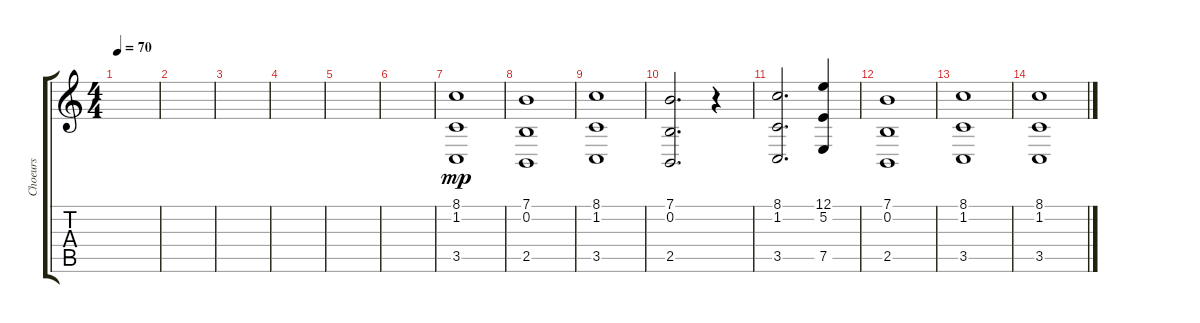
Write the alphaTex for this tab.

\track ("Choeurs" "Choeurs") {instrument choiraahs}
\staff {score tabs}
\tuning (E4 B3 G3 D3 A2 E2) {hide}
\ts (4 4)
\tempo 70
\clef g2
\ks c
|
|
|
|
|
|
(8.1 1.2 3.5).1{dy mp} |
(7.1 0.2 2.5).1 |
(8.1 1.2 3.5).1 |
(7.1 0.2 2.5).2{d} r.4 |
(8.1 1.2 3.5).2{d} (12.1 5.2 7.5).4 |
(7.1 0.2 2.5).1 |
(8.1 1.2 3.5).1 |
(8.1 1.2 3.5).1
